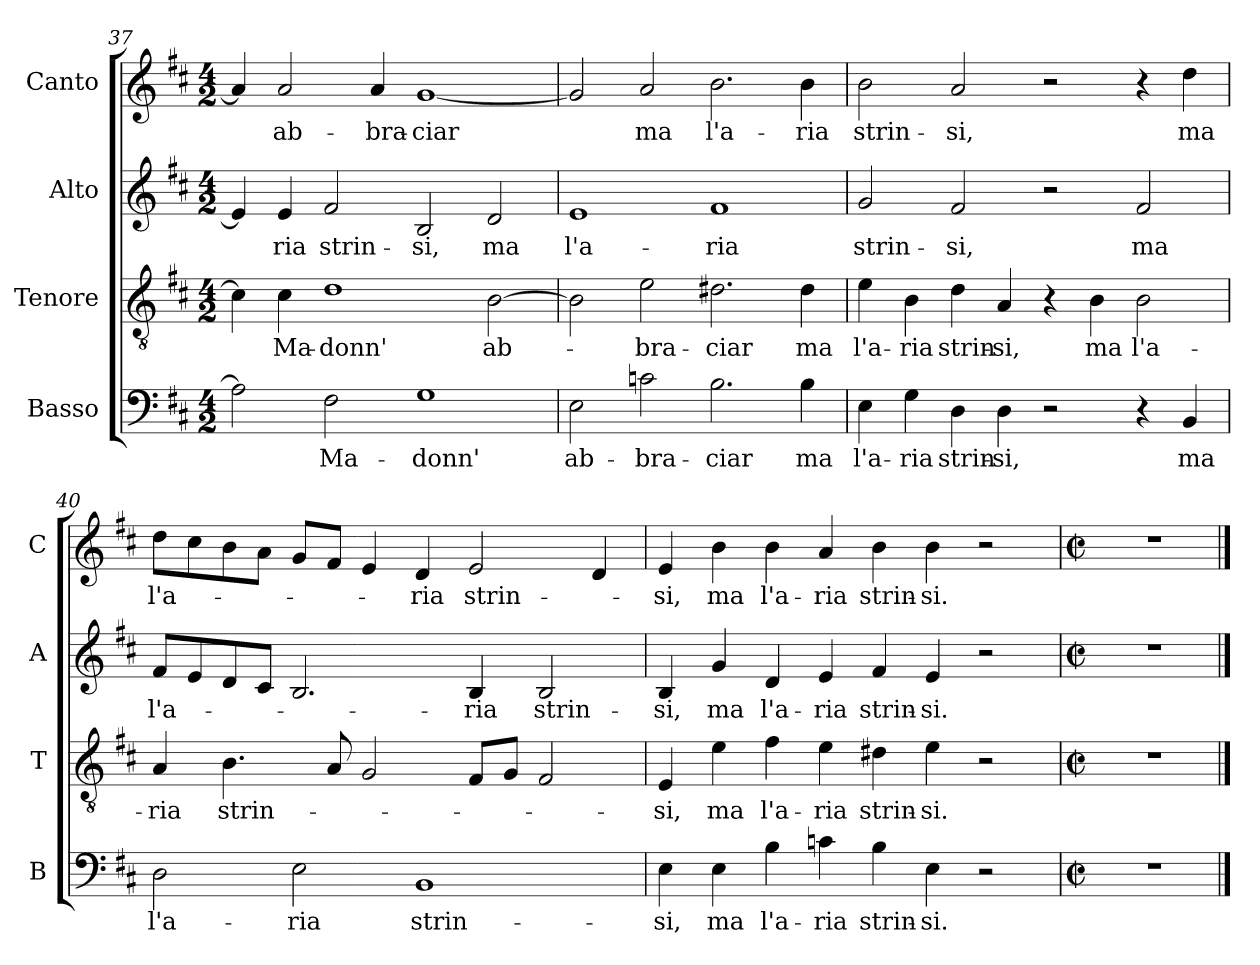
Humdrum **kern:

**kern	**text	**kern	**text	**kern	**text	**kern	**text
*part4	*part4	*part3	*part3	*part2	*part2	*part1	*part1
*staff4	*staff4	*staff3	*staff3	*staff2	*staff2	*staff1	*staff1
*I"Basso	*	*I"Tenore	*	*I"Alto	*	*I"Canto	*
*I'B	*	*I'T	*	*I'A	*	*I'C	*
*clefF4	*	*clefGv2	*	*clefG2	*	*clefG2	*
*k[f#c#]	*	*k[f#c#]	*	*k[f#c#]	*	*k[f#c#]	*
*D:	*	*D:	*	*D:	*	*D:	*
*M4/2	*	*M4/2	*	*M4/2	*	*M4/2	*
=37	=37	=37	=37	=37	=37	=37	=37
2A\]	.	4c#\]	.	4e/]	.	4a/]	.
!	!	!	!LO:LY:b	!	!LO:LY:b	!	!LO:LY:b
.	.	4c#\	Ma-	4e/	-ria	2a/	ab-
!	!LO:LY:b	!	!LO:LY:b	!	!LO:LY:b	!	!
2F#\	Ma-	1d	-donn'	2f#/	strin-	.	.
!	!	!	!	!	!	!	!LO:LY:b
.	.	.	.	.	.	4a/	-bra-
!	!LO:LY:b	!	!	!	!LO:LY:b	!	!LO:LY:b
1G	-donn'	.	.	2B/	-si,	[1g	-ciar
!	!	!	!LO:LY:b	!	!LO:LY:b	!	!
.	.	[2B\	ab-	2d/	ma	.	.
=38	=38	=38	=38	=38	=38	=38	=38
!	!LO:LY:b	!	!	!	!LO:LY:b	!	!
2E\	ab-	2B\]	.	1e	l'a-	2g/]	.
!	!LO:LY:b	!	!LO:LY:b	!	!	!	!LO:LY:b
2cn\	-bra-	2e\	-bra-	.	.	2a/	ma
!	!LO:LY:b	!	!LO:LY:b	!	!LO:LY:b	!	!LO:LY:b
2.B\	-ciar	2.d#X\	-ciar	1f#	-ria	2.b\	l'a-
!	!LO:LY:b	!	!LO:LY:b	!	!	!	!LO:LY:b
4B\	ma	4d#\	ma	.	.	4b\	-ria
!!LO:PB:g=z
=39	=39	=39	=39	=39	=39	=39	=39
!	!LO:LY:b	!	!LO:LY:b	!	!LO:LY:b	!	!LO:LY:b
4E\	l'a-	4e\	l'a-	2g/	strin-	2b\	strin-
!	!LO:LY:b	!	!LO:LY:b	!	!	!	!
4G\	-ria	4B\	-ria	.	.	.	.
!	!LO:LY:b	!	!LO:LY:b	!	!LO:LY:b	!	!LO:LY:b
4D\	strin-	4d\	strin-	2f#/	-si,	2a/	-si,
!	!LO:LY:b	!	!LO:LY:b	!	!	!	!
4D\	-si,	4A/	-si,	.	.	.	.
2r	.	4r	.	2r	.	2r	.
!	!	!	!LO:LY:b	!	!	!	!
.	.	4B\	ma	.	.	.	.
!	!	!	!LO:LY:b	!	!LO:LY:b	!	!
4r	.	2B\	l'a-	2f#/	ma	4r	.
!	!LO:LY:b	!	!	!	!	!	!LO:LY:b
4BB/	ma	.	.	.	.	4dd\	ma
=40	=40	=40	=40	=40	=40	=40	=40
!	!LO:LY:b	!	!LO:LY:b	!	!LO:LY:b	!	!LO:LY:b
2D\	l'a-	4A/	-ria	8f#/L	l'a-	8dd\L	l'a-
.	.	.	.	8e/	.	8cc#\	.
!	!	!	!LO:LY:b	!	!	!	!
.	.	4.B\	strin-	8d/	.	8b\	.
.	.	.	.	8c#/J	.	8a\J	.
!	!LO:LY:b	!	!	!	!	!	!
2E\	-ria	.	.	2.B/	.	8g/L	.
.	.	8A/	.	.	.	8f#/J	.
.	.	2G/	.	.	.	4e/	.
!	!LO:LY:b	!	!	!	!	!	!LO:LY:b
1BB	strin-	.	.	.	.	4d/	-ria
!	!	!	!	!	!LO:LY:b	!	!LO:LY:b
.	.	8F#/L	.	4B/	-ria	2e/	strin-
.	.	8G/J	.	.	.	.	.
!	!	!	!	!	!LO:LY:b	!	!
.	.	2F#/	.	2B/	strin-	.	.
.	.	.	.	.	.	4d/	.
=41	=41	=41	=41	=41	=41	=41	=41
!	!LO:LY:b	!	!LO:LY:b	!	!LO:LY:b	!	!LO:LY:b
4E\	-si,	4E/	-si,	4B/	-si,	4e/	-si,
!	!LO:LY:b	!	!LO:LY:b	!	!LO:LY:b	!	!LO:LY:b
4E\	ma	4e\	ma	4g/	ma	4b\	ma
!	!LO:LY:b	!	!LO:LY:b	!	!LO:LY:b	!	!LO:LY:b
4B\	l'a-	4f#\	l'a-	4d/	l'a-	4b\	l'a-
!	!LO:LY:b	!	!LO:LY:b	!	!LO:LY:b	!	!LO:LY:b
4cn\	-ria	4e\	-ria	4e/	-ria	4a/	-ria
!	!LO:LY:b	!	!LO:LY:b	!	!LO:LY:b	!	!LO:LY:b
4B\	strin-	4d#X\	strin-	4f#/	strin-	4b\	strin-
!	!LO:LY:b	!	!LO:LY:b	!	!LO:LY:b	!	!LO:LY:b
4E\	-si.	4e\	-si.	4e/	-si.	4b\	-si.
2r	.	2r	.	2r	.	2r	.
=42	=42	=42	=42	=42	=42	=42	=42
*M2/2	*	*M2/2	*	*M2/2	*	*M2/2	*
*met(c|)	*	*met(c|)	*	*met(c|)	*	*met(c|)	*
1r	.	1r	.	1r	.	1r	.
==	==	==	==	==	==	==	==
*-	*-	*-	*-	*-	*-	*-	*-
